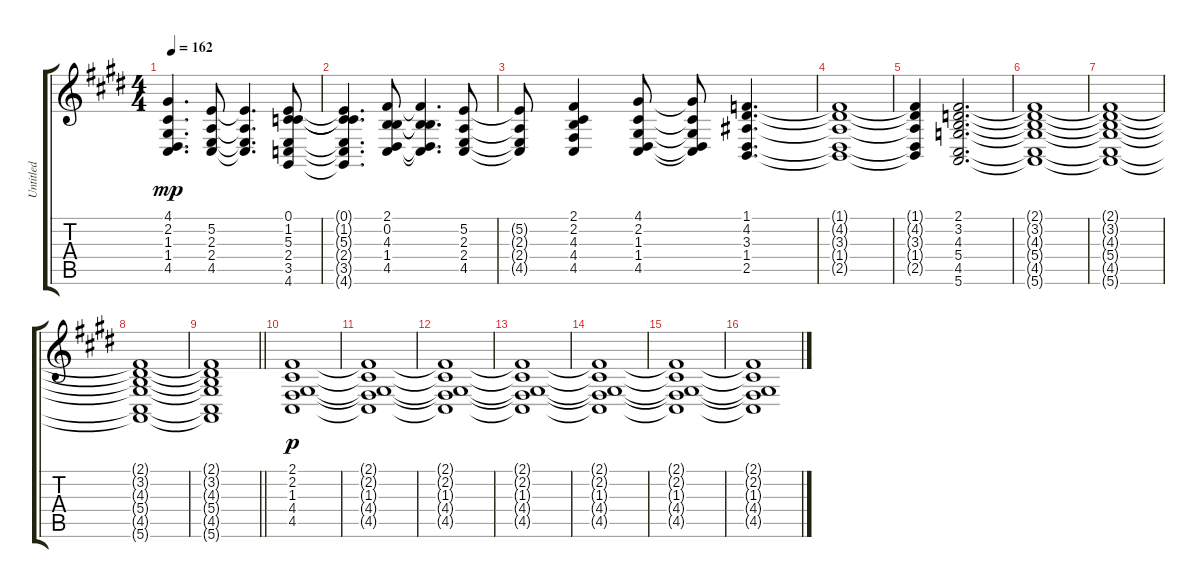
\track ("Untitled" "Untitled") {instrument pad3polysynth}
\staff {score tabs}
\tuning (E4 B3 G3 D3 A2 E2) {hide}
\ts (4 4)
\tempo 162
\clef g2
\ks e
(4.1 2.2 1.3 1.4 4.5).4{d dy mp} (5.2 2.3 2.4 4.5).8 (5.2{t} 2.3{t} 2.4{t} 4.5{t}).4{d} (0.1 1.2 5.3 2.4 3.5 4.6).8 |
\ks c#minor
(0.1{t} 1.2{t} 5.3{t} 2.4{t} 3.5{t} 4.6{t}).4{d} (2.1 0.2 4.3 1.4 4.5).8 (2.1{t} 0.2{t} 4.3{t} 1.4{t} 4.5{t}).4{d} (5.2 2.3 2.4 4.5).8 |
(5.2{t} 2.3{t} 2.4{t} 4.5{t}).8 (2.1 2.2 4.3 4.4 4.5).4 (4.1 2.2 1.3 1.4 4.5).8 (4.1{t} 2.2{t} 1.3{t} 1.4{t} 4.5{t}).8 (1.1 4.2 3.3 1.4 2.5).4{d} |
\ks e
(1.1{t} 4.2{t} 3.3{t} 1.4{t} 2.5{t}).1 |
\ks c#minor
(1.1{t} 4.2{t} 3.3{t} 1.4{t} 2.5{t}).4 (2.1 3.2 4.3 5.4 4.5 5.6).2{d} |
(2.1{t} 3.2{t} 4.3{t} 5.4{t} 4.5{t} 5.6{t}).1 |
(2.1{t} 3.2{t} 4.3{t} 5.4{t} 4.5{t} 5.6{t}).1 |
(2.1{t} 3.2{t} 4.3{t} 5.4{t} 4.5{t} 5.6{t}).1 |
\barLineRight lightlight
(2.1{t} 3.2{t} 4.3{t} 5.4{t} 4.5{t} 5.6{t}).1 |
\ks e
(2.1 2.2 1.3 4.4 4.5).1{dy p} |
\ks c#minor
(2.1{t} 2.2{t} 1.3{t} 4.4{t} 4.5{t}).1 |
(2.1{t} 2.2{t} 1.3{t} 4.4{t} 4.5{t}).1 |
(2.1{t} 2.2{t} 1.3{t} 4.4{t} 4.5{t}).1 |
\ks e
(2.1{t} 2.2{t} 1.3{t} 4.4{t} 4.5{t}).1 |
\ks c#minor
(2.1{t} 2.2{t} 1.3{t} 4.4{t} 4.5{t}).1 |
(2.1{t} 2.2{t} 1.3{t} 4.4{t} 4.5{t}).1
